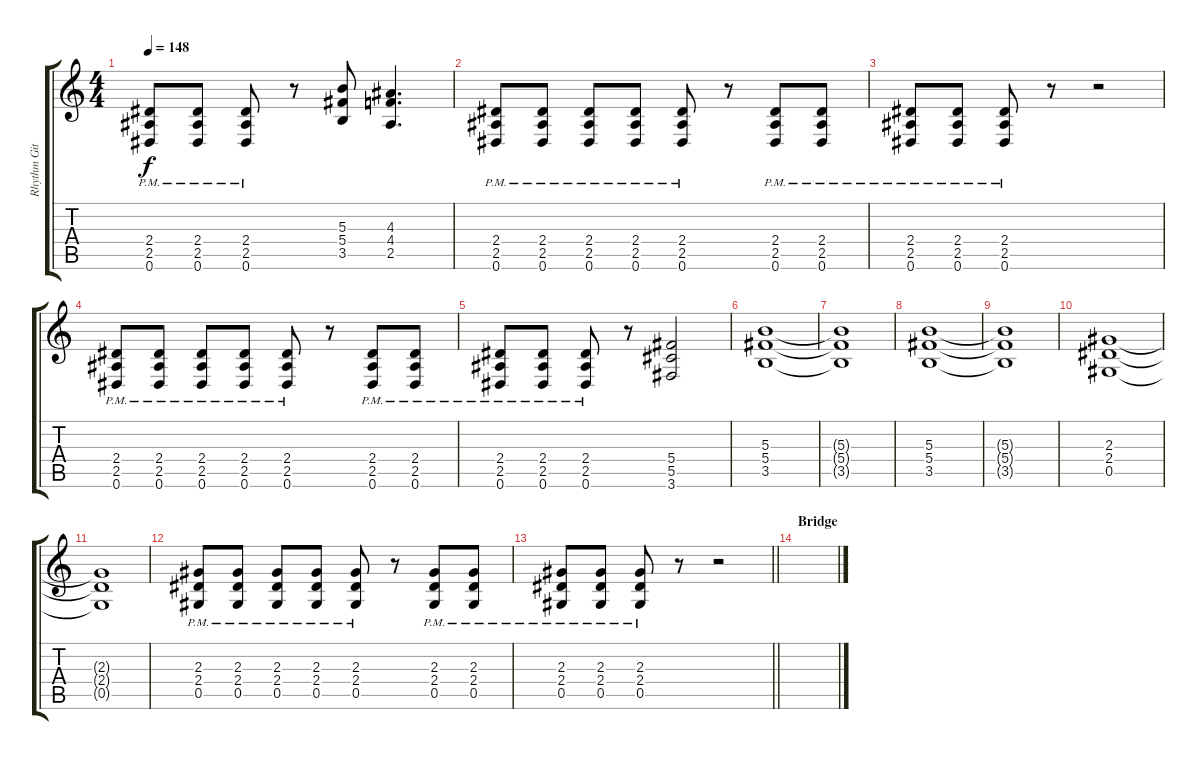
\track ("Rhythm Git" "Rhythm Git") {instrument distortionguitar}
\staff {score tabs}
\tuning (Eb4 Bb3 Gb3 Db3 Ab2 Eb2) {hide}
\ts (4 4)
\tempo 148
\clef g2
\ks c
(2.4{pm} 2.5{pm} 0.6{pm}).8{dy f} (2.4{pm} 2.5{pm} 0.6{pm}).8 (2.4{pm} 2.5{pm} 0.6{pm}).8 r.8 (5.3 5.4 3.5).8 (4.3 4.4 2.5).4{d} |
(2.4{pm} 2.5{pm} 0.6{pm}).8 (2.4{pm} 2.5{pm} 0.6{pm}).8 (2.4{pm} 2.5{pm} 0.6{pm}).8 (2.4{pm} 2.5{pm} 0.6{pm}).8 (2.4{pm} 2.5{pm} 0.6{pm}).8 r.8 (2.4{pm} 2.5{pm} 0.6{pm}).8 (2.4{pm} 2.5{pm} 0.6{pm}).8 |
(2.4{pm} 2.5{pm} 0.6{pm}).8 (2.4{pm} 2.5{pm} 0.6{pm}).8 (2.4{pm} 2.5{pm} 0.6{pm}).8 r.8 r.2 |
(2.4{pm} 2.5{pm} 0.6{pm}).8 (2.4{pm} 2.5{pm} 0.6{pm}).8 (2.4{pm} 2.5{pm} 0.6{pm}).8 (2.4{pm} 2.5{pm} 0.6{pm}).8 (2.4{pm} 2.5{pm} 0.6{pm}).8 r.8 (2.4{pm} 2.5{pm} 0.6{pm}).8 (2.4{pm} 2.5{pm} 0.6{pm}).8 |
(2.4{pm} 2.5{pm} 0.6{pm}).8 (2.4{pm} 2.5{pm} 0.6{pm}).8 (2.4{pm} 2.5{pm} 0.6{pm}).8 r.8 (5.4 5.5 3.6).2 |
(5.3 5.4 3.5).1 |
(5.3{t} 5.4{t} 3.5{t}).1 |
(5.3 5.4 3.5).1 |
(5.3{t} 5.4{t} 3.5{t}).1 |
(2.3 2.4 0.5).1 |
(2.3{t} 2.4{t} 0.5{t}).1 |
(2.3{pm} 2.4{pm} 0.5{pm}).8 (2.3{pm} 2.4{pm} 0.5{pm}).8 (2.3{pm} 2.4{pm} 0.5{pm}).8 (2.3{pm} 2.4{pm} 0.5{pm}).8 (2.3{pm} 2.4{pm} 0.5{pm}).8 r.8 (2.3{pm} 2.4{pm} 0.5{pm}).8 (2.3{pm} 2.4{pm} 0.5{pm}).8 |
\barLineRight lightlight
(2.3{pm} 2.4{pm} 0.5{pm}).8 (2.3{pm} 2.4{pm} 0.5{pm}).8 (2.3{pm} 2.4{pm} 0.5{pm}).8 r.8 r.2 |
\section ("" "Bridge")
